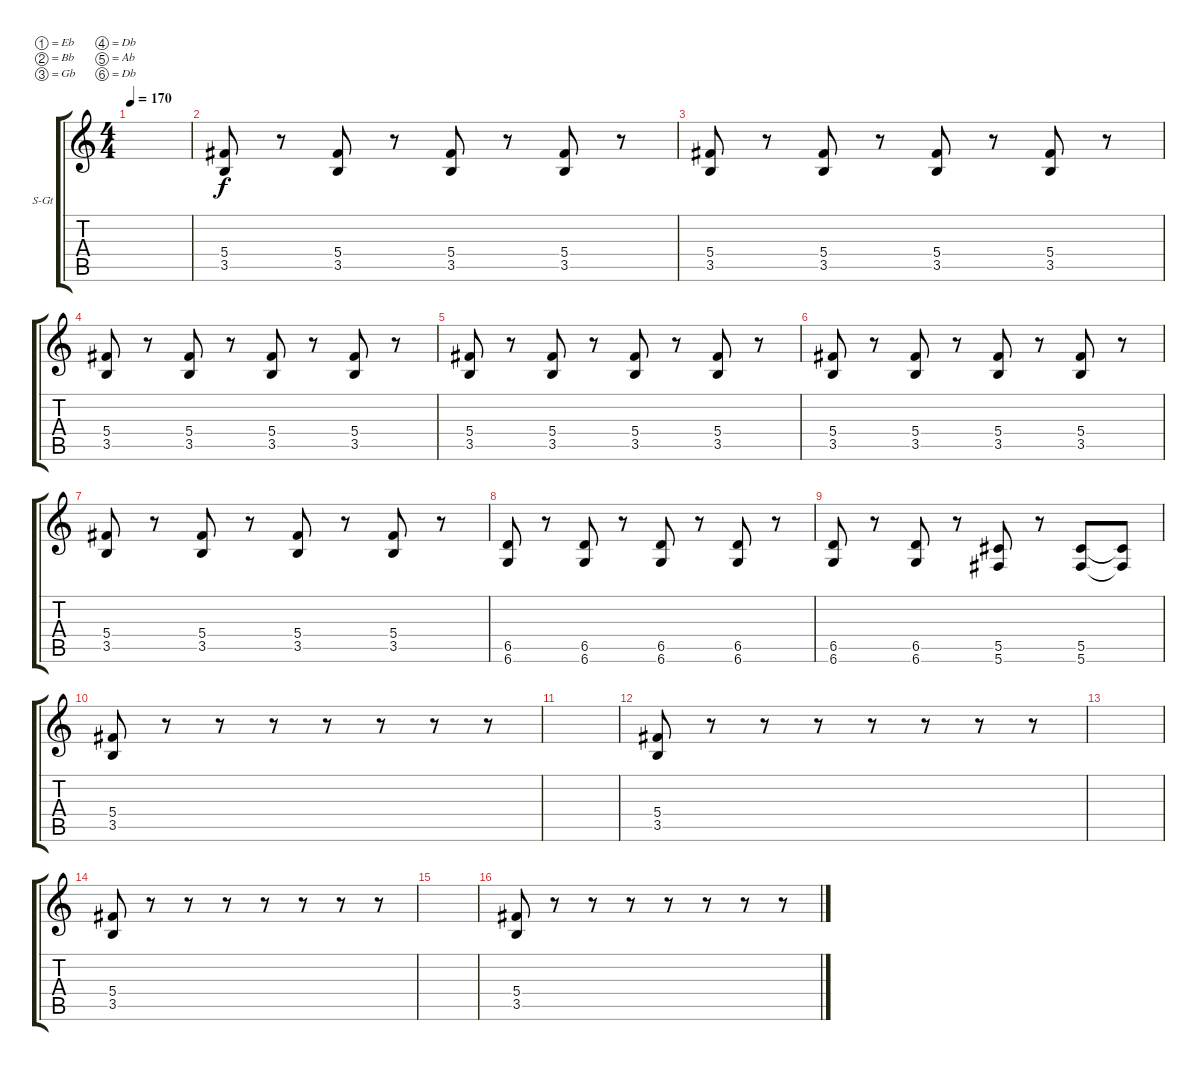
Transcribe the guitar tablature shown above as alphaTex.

\defaultSystemsLayout 4
\bracketExtendMode groupsimilarinstruments
\firstSystemTrackNameOrientation horizontal
\otherSystemsTrackNameOrientation horizontal
\track ("Steel Guitar" "S-Gt") {instrument acousticguitarsteel}
\staff {score tabs}
\tuning (Eb4 Bb3 Gb3 Db3 Ab2 Db2)
\ts (4 4)
\tempo 170
\clef g2
\ks c
|
(3.5 5.4).8 r.8 (3.5 5.4).8 r.8 (3.5 5.4).8 r.8 (3.5 5.4).8 r.8 |
(3.5 5.4).8 r.8 (3.5 5.4).8 r.8 (3.5 5.4).8 r.8 (3.5 5.4).8 r.8 |
(3.5 5.4).8 r.8 (3.5 5.4).8 r.8 (3.5 5.4).8 r.8 (3.5 5.4).8 r.8 |
(3.5 5.4).8 r.8 (3.5 5.4).8 r.8 (3.5 5.4).8 r.8 (3.5 5.4).8 r.8 |
(3.5 5.4).8 r.8 (3.5 5.4).8 r.8 (3.5 5.4).8 r.8 (3.5 5.4).8 r.8 |
(3.5 5.4).8 r.8 (3.5 5.4).8 r.8 (3.5 5.4).8 r.8 (3.5 5.4).8 r.8 |
(6.5 6.6).8 r.8 (6.5 6.6).8 r.8 (6.5 6.6).8 r.8 (6.5 6.6).8 r.8 |
(6.5 6.6).8 r.8 (6.5 6.6).8 r.8 (5.5 5.6).8 r.8 (5.6 5.5).8 (5.5{t} 5.6{t}).8 |
(3.5 5.4).8 r.8 r.8 r.8 r.8 r.8 r.8 r.8 |
|
(3.5 5.4).8 r.8 r.8 r.8 r.8 r.8 r.8 r.8 |
|
(3.5 5.4).8 r.8 r.8 r.8 r.8 r.8 r.8 r.8 |
|
(3.5 5.4).8 r.8 r.8 r.8 r.8 r.8 r.8 r.8
